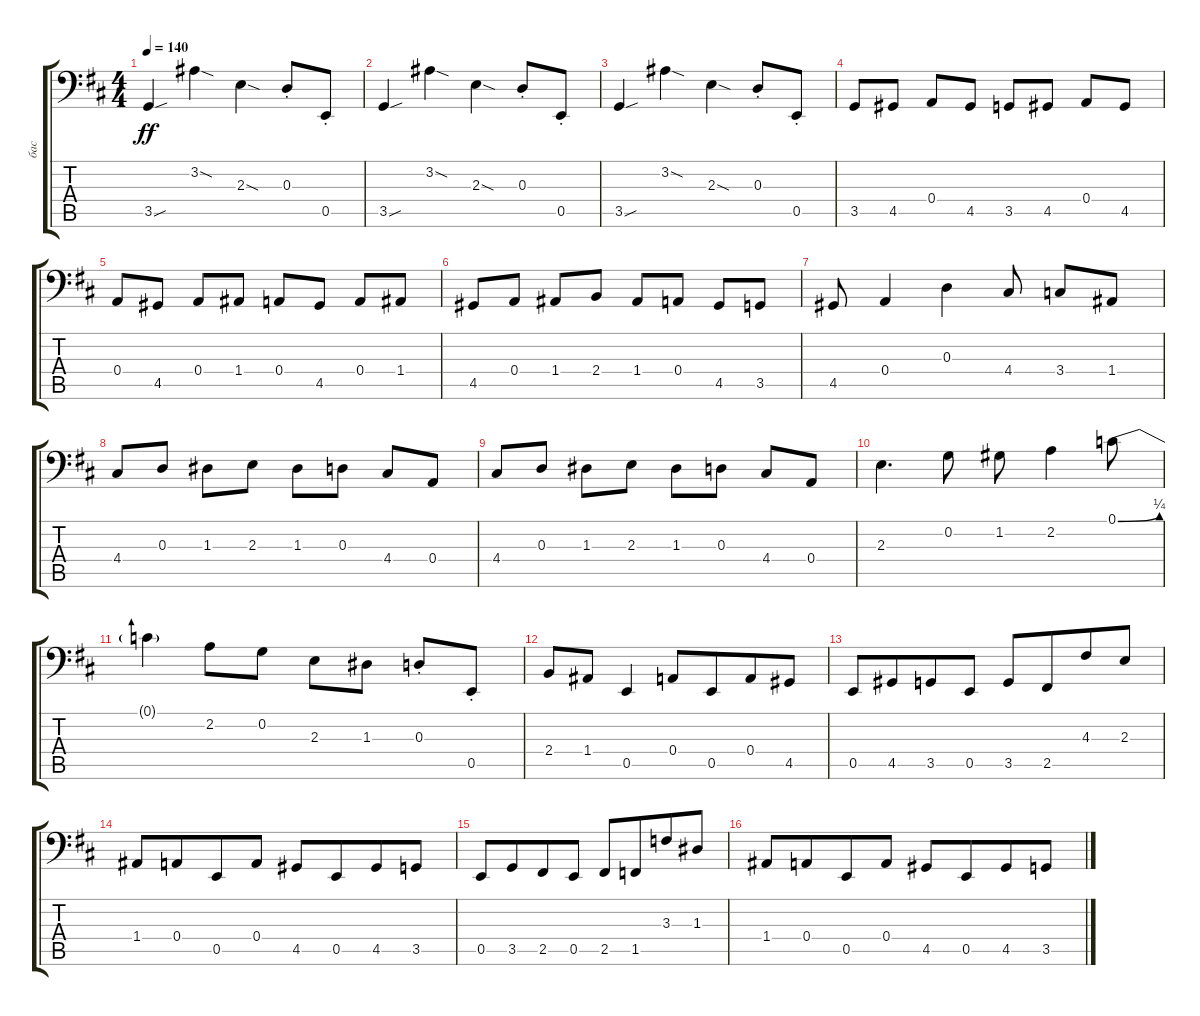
\track ("бас" "бас") {instrument electricbassfinger}
\staff {score tabs}
\tuning (C3 G2 D2 A1 E1 B0) {hide}
\ts (4 4)
\tempo 140
\clef f4
\ks bminor
3.5{sou}.4{dy ff} 3.2{sod}.4 2.3{sod}.4 0.3{st}.8 0.5{st}.8 |
3.5{sou}.4 3.2{sod}.4 2.3{sod}.4 0.3{st}.8 0.5{st}.8 |
3.5{sou}.4 3.2{sod}.4 2.3{sod}.4 0.3{st}.8 0.5{st}.8 |
3.5.8 4.5.8 0.4.8 4.5.8 3.5.8 4.5.8 0.4.8 4.5.8 |
0.4.8 4.5.8 0.4.8 1.4.8 0.4.8 4.5.8 0.4.8 1.4.8 |
4.5.8 0.4.8 1.4.8 2.4.8 1.4.8 0.4.8 4.5.8 3.5.8 |
4.5.8 0.4.4 0.3.4 4.4.8 3.4.8 1.4.8 |
4.4.8 0.3.8 1.3.8 2.3.8 1.3.8 0.3.8 4.4.8 0.4.8 |
4.4.8 0.3.8 1.3.8 2.3.8 1.3.8 0.3.8 4.4.8 0.4.8 |
2.3.4{d} 0.2.8 1.2.8 2.2.4 0.1{be (bend 0 0 60 1)}.8 |
0.1{t}.4 2.2.8 0.2.8 2.3.8 1.3.8 0.3{st}.8 0.5{st}.8 |
2.4.8 1.4.8 0.5.4 0.4.8 0.5.8{beam merge} 0.4.8 4.5.8 |
0.5.8 4.5.8{beam merge} 3.5.8 0.5.8 3.5.8 2.5.8{beam merge} 4.3.8 2.3.8 |
1.4.8 0.4.8{beam merge} 0.5.8 0.4.8 4.5.8 0.5.8{beam merge} 4.5.8 3.5.8 |
0.5.8 3.5.8{beam merge} 2.5.8 0.5.8 2.5.8 1.5.8{beam merge} 3.3.8 1.3.8 |
1.4.8 0.4.8{beam merge} 0.5.8 0.4.8 4.5.8 0.5.8{beam merge} 4.5.8 3.5.8
